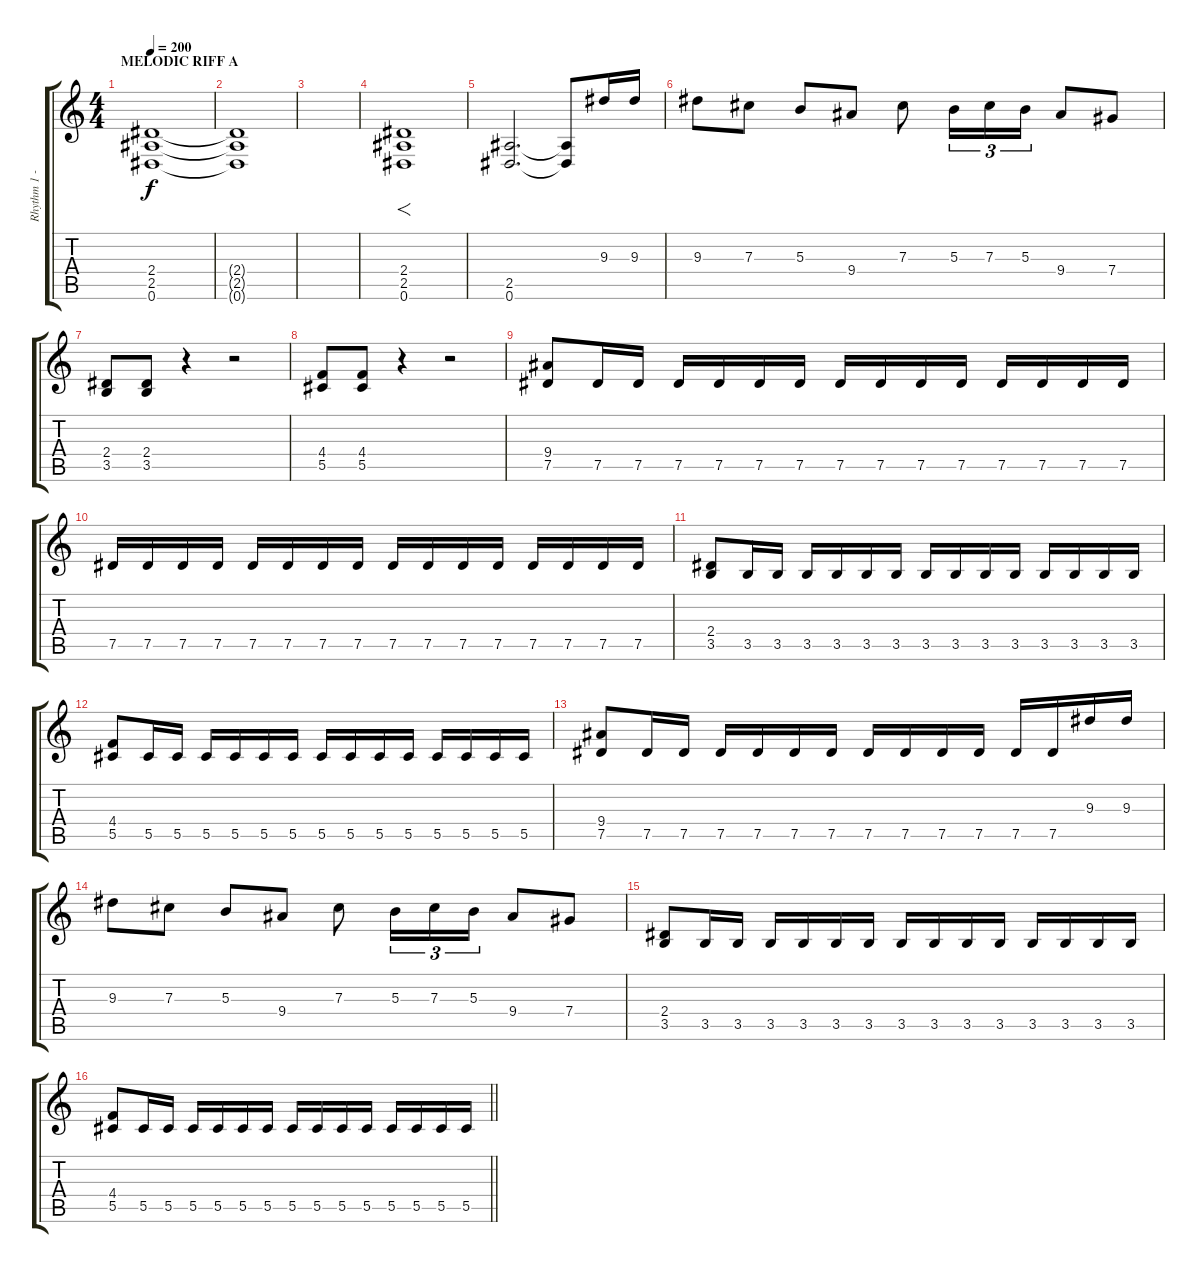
\track ("Rhythm 1 - Ronny Dorian" "Rhythm 1 -") {instrument distortionguitar}
\staff {score tabs}
\tuning (Eb4 Bb3 Gb3 Db3 Ab2 Eb2) {hide}
\ts (4 4)
\section ("" "MELODIC RIFF A")
\tempo 200
\clef g2
\ks c
(2.4 2.5 0.6).1{dy f volume 0} |
(2.4{t} 2.5{t} 0.6{t}).1 |
|
(2.4 2.5 0.6).1{f} |
(2.5 0.6).2{d} (2.5{t} 0.6{t}).8 9.3.16 9.3.16 |
9.3.8 7.3.8 5.3.8 9.4.8 7.3.8 5.3.16{tu (3 2)} 7.3.16{tu (3 2)} 5.3.16{tu (3 2)} 9.4.8 7.4.8 |
(2.4 3.5).8 (2.4 3.5).8 r.4 r.2 |
(4.4 5.5).8 (4.4 5.5).8 r.4 r.2 |
(9.4 7.5).8 7.5.16 7.5.16 7.5.16 7.5.16 7.5.16 7.5.16 7.5.16 7.5.16 7.5.16 7.5.16 7.5.16 7.5.16 7.5.16 7.5.16 |
7.5.16 7.5.16 7.5.16 7.5.16 7.5.16 7.5.16 7.5.16 7.5.16 7.5.16 7.5.16 7.5.16 7.5.16 7.5.16 7.5.16 7.5.16 7.5.16 |
(2.4 3.5).8 3.5.16 3.5.16 3.5.16 3.5.16 3.5.16 3.5.16 3.5.16 3.5.16 3.5.16 3.5.16 3.5.16 3.5.16 3.5.16 3.5.16 |
(4.4 5.5).8 5.5.16 5.5.16 5.5.16 5.5.16 5.5.16 5.5.16 5.5.16 5.5.16 5.5.16 5.5.16 5.5.16 5.5.16 5.5.16 5.5.16 |
(9.4 7.5).8 7.5.16 7.5.16 7.5.16 7.5.16 7.5.16 7.5.16 7.5.16 7.5.16 7.5.16 7.5.16 7.5.16 7.5.16 9.3.16 9.3.16 |
9.3.8 7.3.8 5.3.8 9.4.8 7.3.8 5.3.16{tu (3 2)} 7.3.16{tu (3 2)} 5.3.16{tu (3 2)} 9.4.8 7.4.8 |
(2.4 3.5).8 3.5.16 3.5.16 3.5.16 3.5.16 3.5.16 3.5.16 3.5.16 3.5.16 3.5.16 3.5.16 3.5.16 3.5.16 3.5.16 3.5.16 |
\barLineRight lightlight
(4.4 5.5).8 5.5.16 5.5.16 5.5.16 5.5.16 5.5.16 5.5.16 5.5.16 5.5.16 5.5.16 5.5.16 5.5.16 5.5.16 5.5.16 5.5.16
